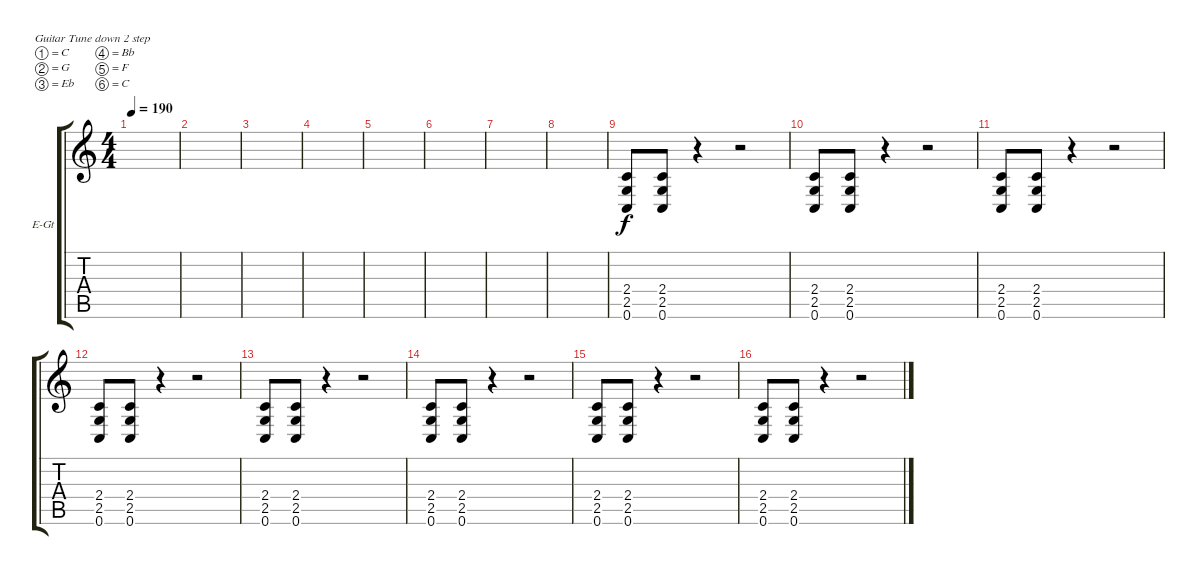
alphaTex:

\bracketExtendMode groupsimilarinstruments
\firstSystemTrackNameOrientation horizontal
\otherSystemsTrackNameOrientation horizontal
\track ("Electric Guitar 2" "E-Gt") {instrument distortionguitar}
\staff {score tabs}
\tuning (C4 G3 Eb3 Bb2 F2 C2)
\ts (4 4)
\tempo 190
\clef g2
\ks c
|
|
|
|
|
|
|
|
(0.6 2.5 2.4).8 (0.6 2.5 2.4).8 r.4 r.2 |
(0.6 2.5 2.4).8 (0.6 2.5 2.4).8 r.4 r.2 |
(0.6 2.5 2.4).8 (0.6 2.5 2.4).8 r.4 r.2 |
(0.6 2.5 2.4).8 (0.6 2.5 2.4).8 r.4 r.2 |
(0.6 2.5 2.4).8 (0.6 2.5 2.4).8 r.4 r.2 |
(0.6 2.5 2.4).8 (0.6 2.5 2.4).8 r.4 r.2 |
(0.6 2.5 2.4).8 (0.6 2.5 2.4).8 r.4 r.2 |
(0.6 2.5 2.4).8 (0.6 2.5 2.4).8 r.4 r.2
